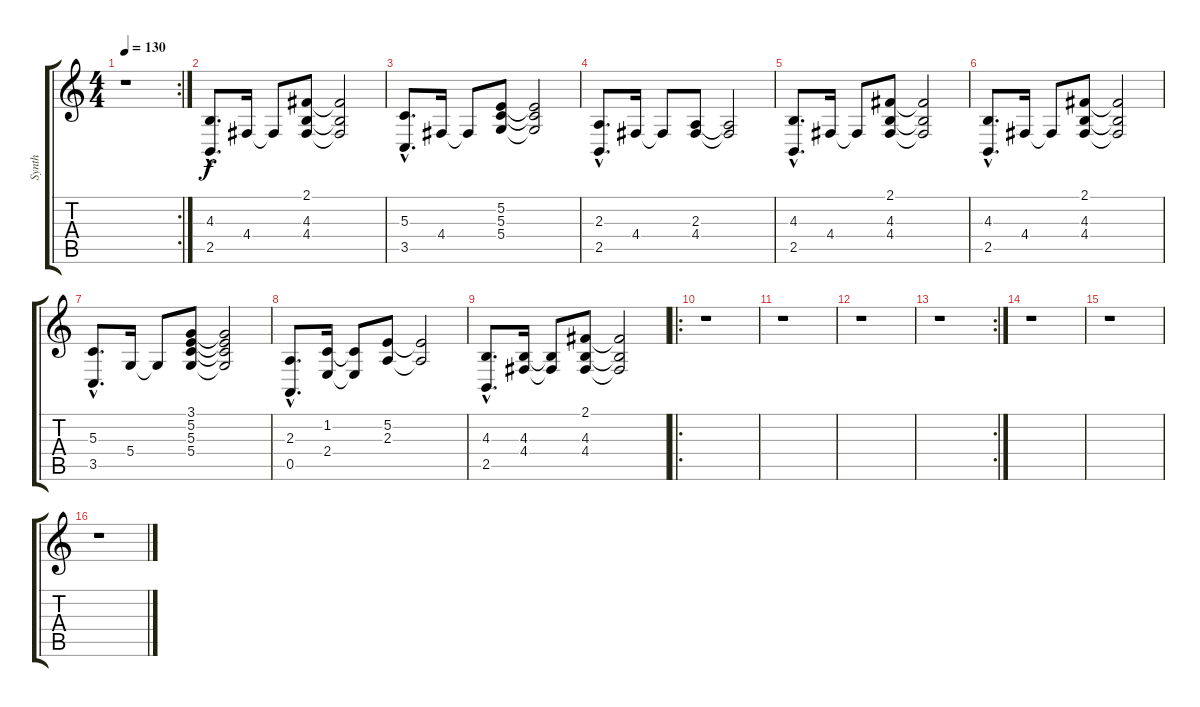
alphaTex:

\track ("Synth" "Synth") {instrument lead2sawtooth}
\staff {score tabs}
\tuning (E4 B3 G3 D3 A2 E2) {hide}
\rc 2
\ts (4 4)
\tempo 130
\clef g2
\ks c
r.1{dy f} |
(4.3{hac} 2.5{hac}).8{d} 4.4.16 4.4{t}.8 (2.1 4.3 4.4).8 (2.1{t} 4.3{t} 4.4{t}).2 |
(5.3{hac} 3.5{hac}).8{d} 4.4.16 4.4{t}.8 (5.2 5.3 5.4).8 (5.2{t} 5.3{t} 5.4{t}).2 |
(2.3{hac} 2.5{hac}).8{d} 4.4.16 4.4{t}.8 (2.3 4.4).8 (2.3{t} 4.4{t}).2 |
(4.3{hac} 2.5{hac}).8{d} 4.4.16 4.4{t}.8 (2.1 4.3 4.4).8 (2.1{t} 4.3{t} 4.4{t}).2 |
(4.3{hac} 2.5{hac}).8{d} 4.4.16 4.4{t}.8 (2.1 4.3 4.4).8 (2.1{t} 4.3{t} 4.4{t}).2 |
(5.3{hac} 3.5{hac}).8{d} 5.4.16 5.4{t}.8 (3.1 5.2 5.3 5.4).8 (3.1{t} 5.2{t} 5.3{t} 5.4{t}).2 |
(2.3{hac} 0.5{hac}).8{d} (1.2 2.4).16 (1.2{t} 2.4{t}).8 (5.2 2.3).8 (5.2{t} 2.3{t}).2 |
(4.3{hac} 2.5{hac}).8{d} (4.3 4.4).16 (4.3{t} 4.4{t}).8 (2.1 4.3 4.4).8 (2.1{t} 4.3{t} 4.4{t}).2 |
\ro
r.1 |
r.1 |
r.1 |
\rc 2
r.1 |
r.1 |
r.1 |
r.1
